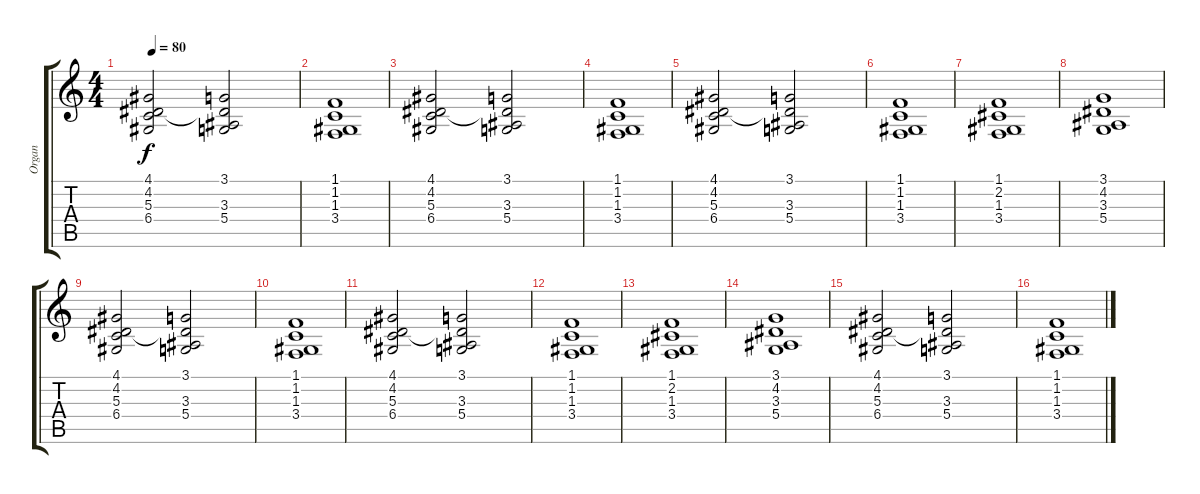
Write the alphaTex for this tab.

\track ("Organ" "Organ") {instrument drawbarorgan}
\staff {score tabs}
\tuning (E4 B3 G3 D3 A2 E2) {hide}
\ts (4 4)
\tempo 80
\clef g2
\ks c
(4.1 4.2 5.3 6.4).2{dy f} (3.1 4.2{t} 3.3 5.4).2 |
(1.1 1.2 1.3 3.4).1 |
(4.1 4.2 5.3 6.4).2 (3.1 4.2{t} 3.3 5.4).2 |
(1.1 1.2 1.3 3.4).1 |
(4.1 4.2 5.3 6.4).2 (3.1 4.2{t} 3.3 5.4).2 |
(1.1 1.2 1.3 3.4).1 |
(1.1 2.2 1.3 3.4).1 |
(3.1 4.2 3.3 5.4).1 |
(4.1 4.2 5.3 6.4).2 (3.1 4.2{t} 3.3 5.4).2 |
(1.1 1.2 1.3 3.4).1 |
(4.1 4.2 5.3 6.4).2 (3.1 4.2{t} 3.3 5.4).2 |
(1.1 1.2 1.3 3.4).1 |
(1.1 2.2 1.3 3.4).1 |
(3.1 4.2 3.3 5.4).1 |
(4.1 4.2 5.3 6.4).2 (3.1 4.2{t} 3.3 5.4).2 |
(1.1 1.2 1.3 3.4).1
